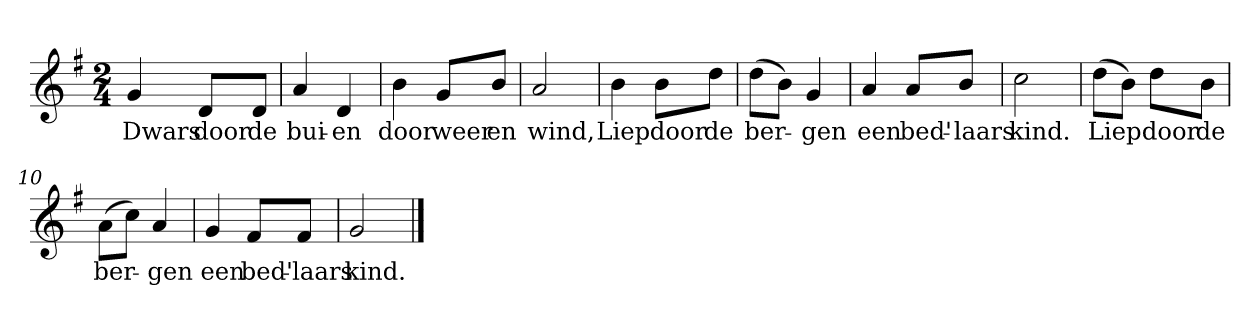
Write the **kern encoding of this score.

**kern	**text
*part1	*part1
*staff1	*staff1
*clefG2	*
*k[f#]	*
*G:	*
*M2/4	*
*MM120	*
=1	=1
4g	Dwars
8d/L	door
8d/J	de
=2	=2
4a	bui-
4d	-en
=3	=3
4b	door
8g/L	weer
8b/J	en
=4	=4
2a	wind,
=5	=5
4b	Liep
8b\L	door
8dd\J	de
=6	=6
(8dd\L	ber-
8b\J)	.
4g	-gen
=7	=7
4a	een
8a/L	bed'-
8b/J	-laars
=8	=8
2cc	kind.
=9	=9
(8dd\L	Liep
8b\J)	.
8dd\L	door
8b\J	de
=10	=10
(8a\L	ber-
8cc\J)	.
4a	-gen
=11	=11
4g	een
8f#/L	bed'-
8f#/J	-laars
=12	=12
2g	kind.
==	==
*-	*-
